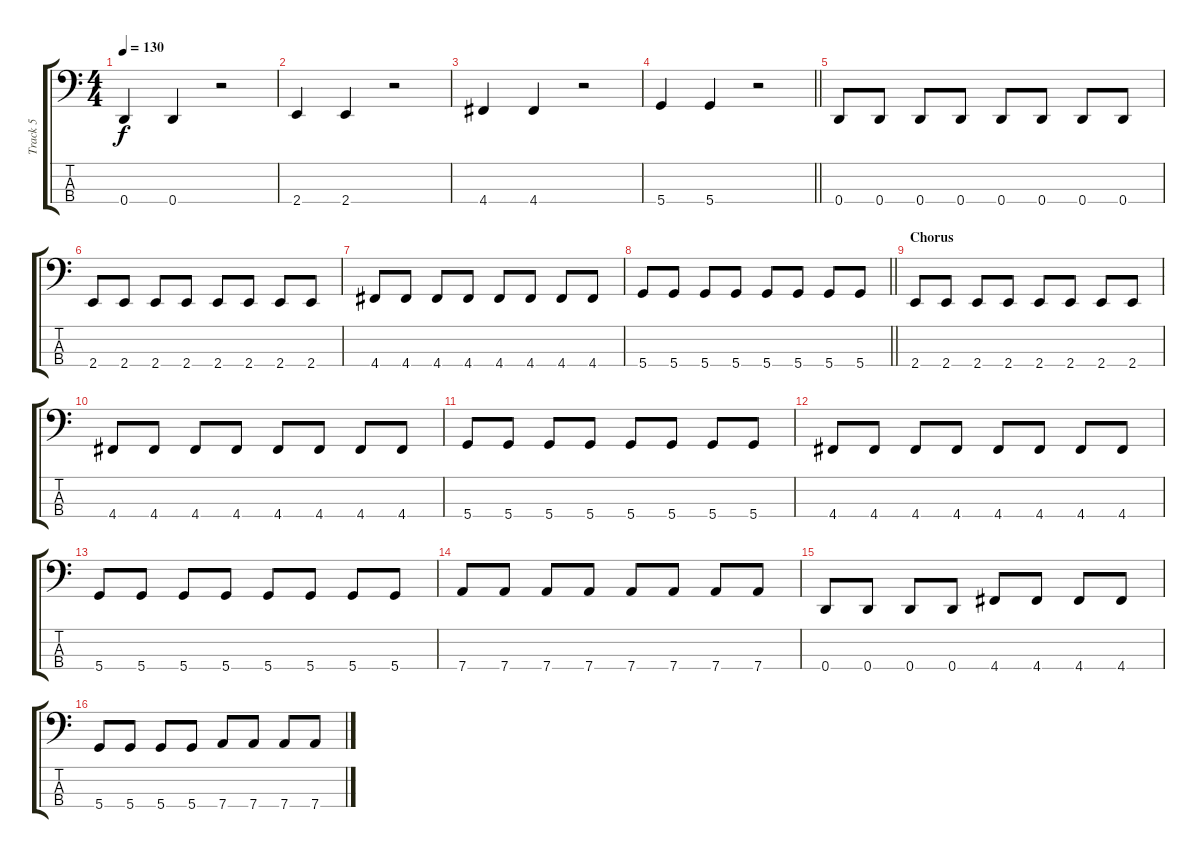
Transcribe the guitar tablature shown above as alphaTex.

\track ("Track 5" "Track 5") {instrument electricbassfinger}
\staff {score tabs}
\tuning (G2 D2 A1 D1) {hide}
\ts (4 4)
\tempo 130
\clef f4
\ks c
0.4.4{dy f} 0.4.4 r.2 |
2.4.4 2.4.4 r.2 |
4.4.4 4.4.4 r.2 |
\barLineRight lightlight
5.4.4 5.4.4 r.2 |
0.4.8 0.4.8 0.4.8 0.4.8 0.4.8 0.4.8 0.4.8 0.4.8 |
2.4.8 2.4.8 2.4.8 2.4.8 2.4.8 2.4.8 2.4.8 2.4.8 |
4.4.8 4.4.8 4.4.8 4.4.8 4.4.8 4.4.8 4.4.8 4.4.8 |
\barLineRight lightlight
5.4.8 5.4.8 5.4.8 5.4.8 5.4.8 5.4.8 5.4.8 5.4.8 |
\section ("" "Chorus")
2.4.8 2.4.8 2.4.8 2.4.8 2.4.8 2.4.8 2.4.8 2.4.8 |
4.4.8 4.4.8 4.4.8 4.4.8 4.4.8 4.4.8 4.4.8 4.4.8 |
5.4.8 5.4.8 5.4.8 5.4.8 5.4.8 5.4.8 5.4.8 5.4.8 |
4.4.8 4.4.8 4.4.8 4.4.8 4.4.8 4.4.8 4.4.8 4.4.8 |
5.4.8 5.4.8 5.4.8 5.4.8 5.4.8 5.4.8 5.4.8 5.4.8 |
7.4.8 7.4.8 7.4.8 7.4.8 7.4.8 7.4.8 7.4.8 7.4.8 |
0.4.8 0.4.8 0.4.8 0.4.8 4.4.8 4.4.8 4.4.8 4.4.8 |
5.4.8 5.4.8 5.4.8 5.4.8 7.4.8 7.4.8 7.4.8 7.4.8
